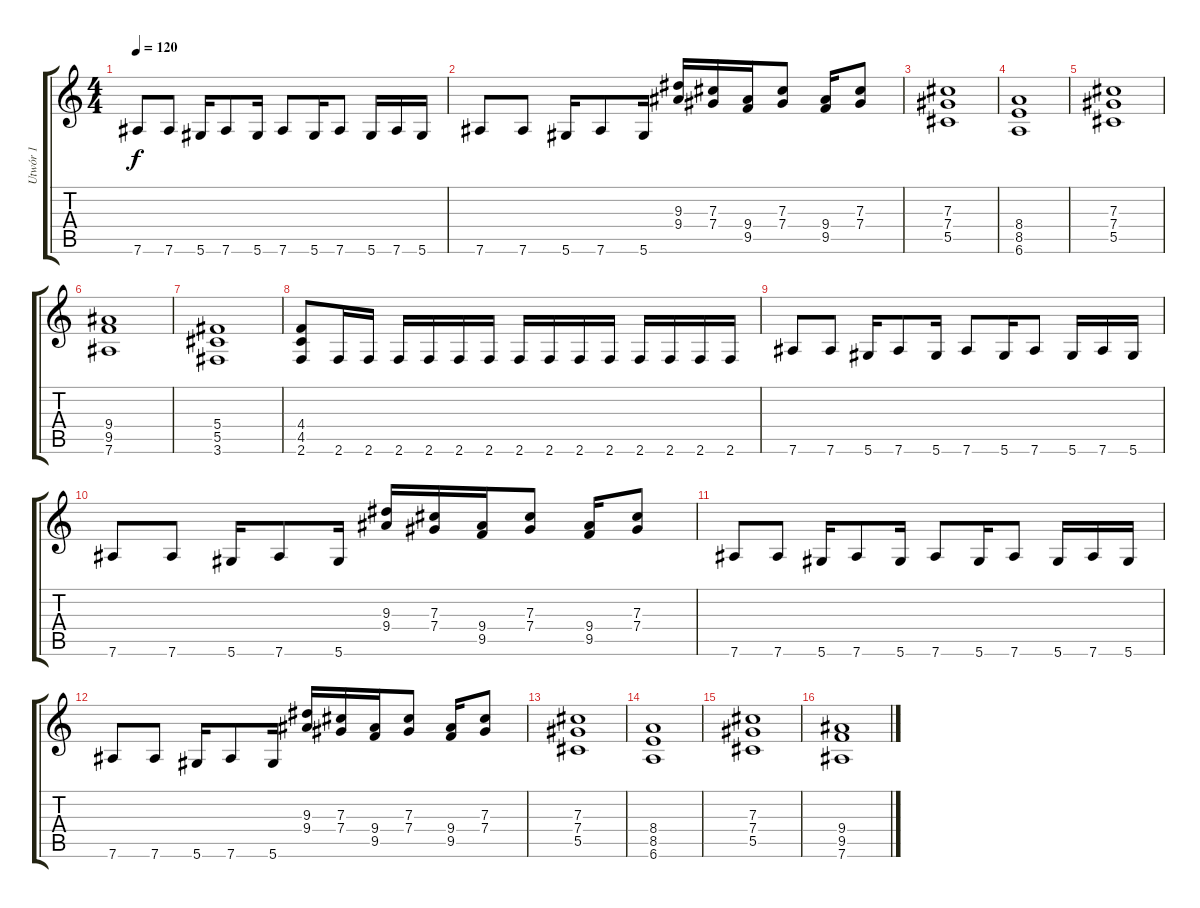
\track ("Utwór 1" "Utwór 1") {instrument distortionguitar}
\staff {score tabs}
\tuning (Eb4 Bb3 Gb3 Db3 Ab2 Eb2) {hide}
\ts (4 4)
\tempo 120
\clef g2
\ks c
7.6.8{dy f} 7.6.8 5.6.16 7.6.8 5.6.16 7.6.8 5.6.16 7.6.8 5.6.16 7.6.16 5.6.16 |
7.6.8 7.6.8 5.6.16 7.6.8 5.6.16 (9.3 9.4).16 (7.3 7.4).16 (9.4 9.5).16 (7.3 7.4).8 (9.4 9.5).16 (7.3 7.4).8 |
(7.3 7.4 5.5).1 |
(8.4 8.5 6.6).1 |
(7.3 7.4 5.5).1 |
(9.4 9.5 7.6).1 |
(5.4 5.5 3.6).1 |
(4.4 4.5 2.6).8 2.6.16 2.6.16 2.6.16 2.6.16 2.6.16 2.6.16 2.6.16 2.6.16 2.6.16 2.6.16 2.6.16 2.6.16 2.6.16 2.6.16 |
7.6.8 7.6.8 5.6.16 7.6.8 5.6.16 7.6.8 5.6.16 7.6.8 5.6.16 7.6.16 5.6.16 |
7.6.8 7.6.8 5.6.16 7.6.8 5.6.16 (9.3 9.4).16 (7.3 7.4).16 (9.4 9.5).16 (7.3 7.4).8 (9.4 9.5).16 (7.3 7.4).8 |
7.6.8 7.6.8 5.6.16 7.6.8 5.6.16 7.6.8 5.6.16 7.6.8 5.6.16 7.6.16 5.6.16 |
7.6.8 7.6.8 5.6.16 7.6.8 5.6.16 (9.3 9.4).16 (7.3 7.4).16 (9.4 9.5).16 (7.3 7.4).8 (9.4 9.5).16 (7.3 7.4).8 |
(7.3 7.4 5.5).1 |
(8.4 8.5 6.6).1 |
(7.3 7.4 5.5).1 |
(9.4 9.5 7.6).1
